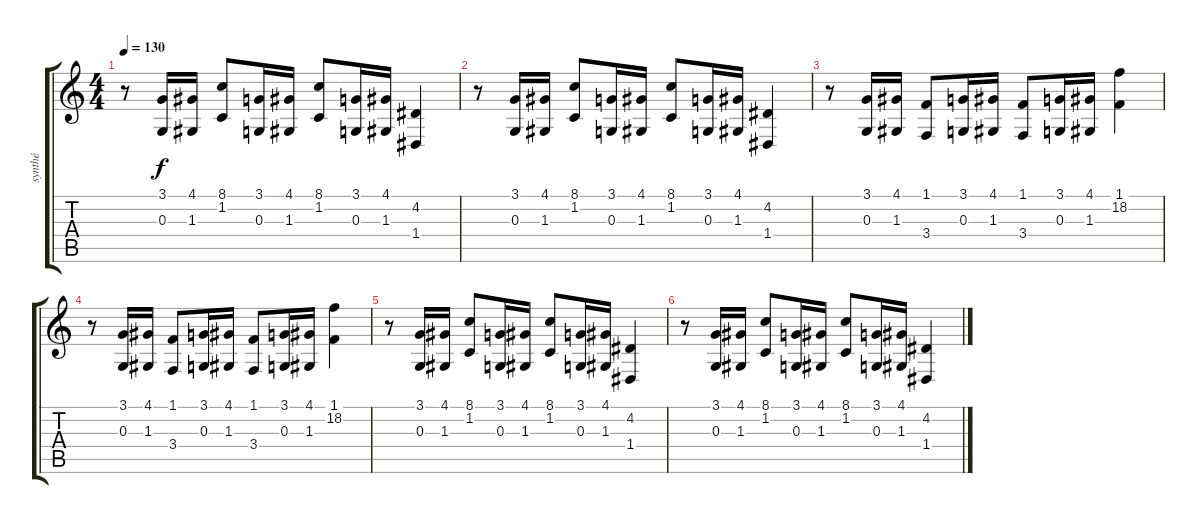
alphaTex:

\track ("synthé" "synthé") {instrument lead2sawtooth}
\staff {score tabs}
\tuning (E4 B3 G3 D3 A2 E2) {hide}
\ts (4 4)
\tempo 130
\clef g2
\ks c
r.8{dy f} (3.1 0.3).16 (4.1 1.3).16 (8.1 1.2).8 (3.1 0.3).16 (4.1 1.3).16 (8.1 1.2).8 (3.1 0.3).16 (4.1 1.3).16 (4.2 1.4).4 |
r.8 (3.1 0.3).16 (4.1 1.3).16 (8.1 1.2).8 (3.1 0.3).16 (4.1 1.3).16 (8.1 1.2).8 (3.1 0.3).16 (4.1 1.3).16 (4.2 1.4).4 |
r.8 (3.1 0.3).16 (4.1 1.3).16 (1.1 3.4).8 (3.1 0.3).16 (4.1 1.3).16 (1.1 3.4).8 (3.1 0.3).16 (4.1 1.3).16 (1.1 18.2).4 |
r.8 (3.1 0.3).16 (4.1 1.3).16 (1.1 3.4).8 (3.1 0.3).16 (4.1 1.3).16 (1.1 3.4).8 (3.1 0.3).16 (4.1 1.3).16 (1.1 18.2).4 |
r.8 (3.1 0.3).16 (4.1 1.3).16 (8.1 1.2).8 (3.1 0.3).16 (4.1 1.3).16 (8.1 1.2).8 (3.1 0.3).16 (4.1 1.3).16 (4.2 1.4).4 |
r.8 (3.1 0.3).16 (4.1 1.3).16 (8.1 1.2).8 (3.1 0.3).16 (4.1 1.3).16 (8.1 1.2).8 (3.1 0.3).16 (4.1 1.3).16 (4.2 1.4).4
